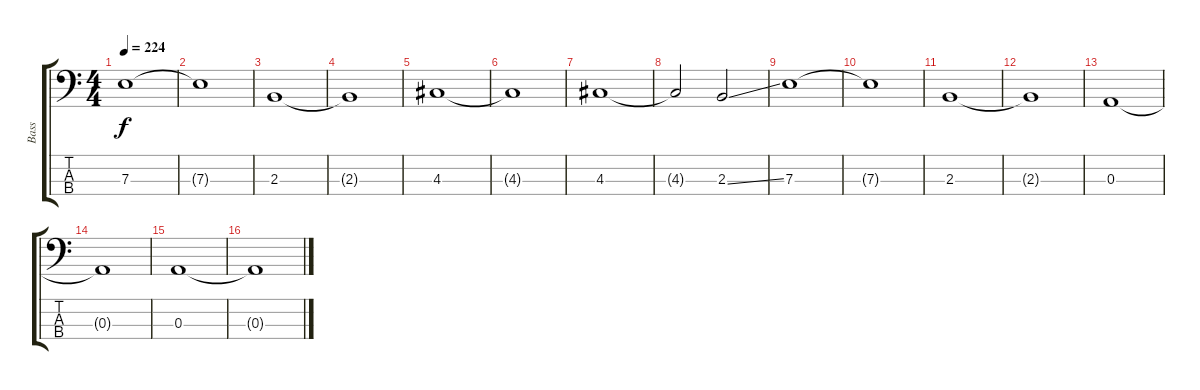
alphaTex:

\track ("Bass" "Bass") {instrument acousticbass}
\staff {score tabs}
\tuning (G2 D2 A1 E1) {hide}
\ts (4 4)
\tempo 224
\clef f4
\ks c
7.3.1{dy f} |
7.3{t}.1 |
2.3.1 |
2.3{t}.1 |
4.3.1 |
4.3{t}.1 |
4.3.1 |
4.3{t}.2 2.3{ss}.2 |
7.3.1 |
7.3{t}.1 |
2.3.1 |
2.3{t}.1 |
0.3.1 |
0.3{t}.1 |
0.3.1 |
0.3{t}.1
